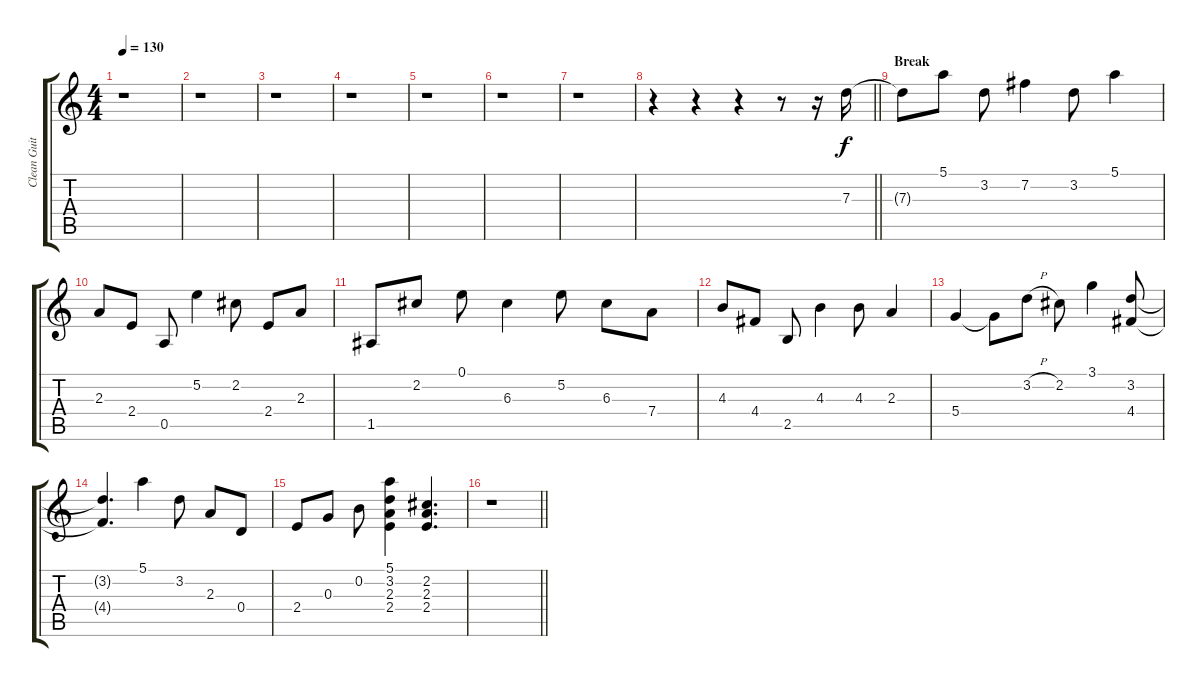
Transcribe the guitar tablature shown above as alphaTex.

\track ("Clean Guitar" "Clean Guit") {instrument acousticguitarsteel}
\staff {score tabs}
\tuning (E4 B3 G3 D3 A2 E2) {hide}
\ts (4 4)
\tempo 130
\clef g2
\ks c
r.1{dy f} |
r.1 |
r.1 |
r.1 |
r.1 |
r.1 |
r.1 |
\barLineRight lightlight
r.4 r.4 r.4 r.8 r.16 7.3.16 |
\section ("" "Break ")
7.3{t}.8 5.1.8 3.2.8 7.2.4 3.2.8 5.1.4 |
2.3.8 2.4.8 0.5.8 5.2.4 2.2.8 2.4.8 2.3.8 |
1.5.8 2.2.8 0.1.8 6.3.4 5.2.8 6.3.8 7.4.8 |
4.3.8 4.4.8 2.5.8 4.3.4 4.3.8 2.3.4 |
5.4.4 5.4{t}.8 3.2{h}.8 2.2.8 3.1.4 (3.2 4.4).8 |
(3.2{t} 4.4{t}).4{d} 5.1.4 3.2.8 2.3.8 0.4.8 |
2.4.8 0.3.8 0.2.8 (5.1 3.2 2.3 2.4).4 (2.2 2.3 2.4).4{d} |
\barLineRight lightlight
r.1
